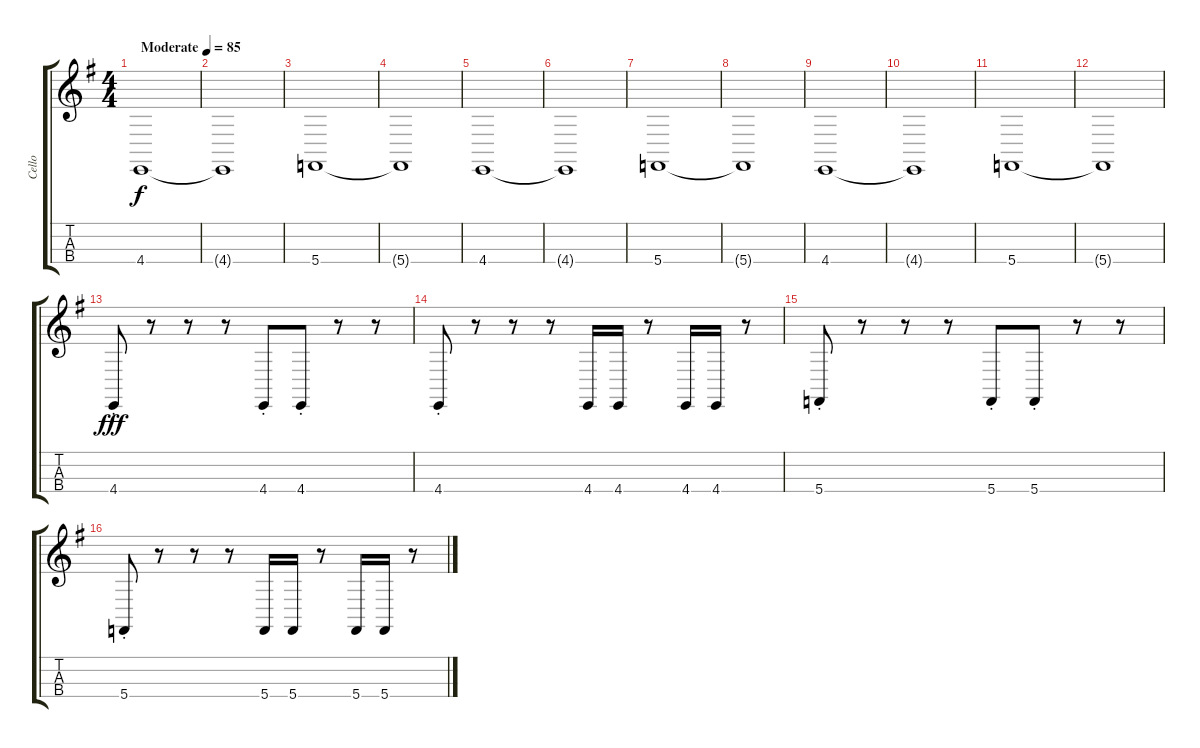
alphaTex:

\track ("Cello" "Cello") {instrument tremolostrings}
\staff {score tabs}
\tuning (A3 D3 G2 C2) {hide}
\ts (4 4)
\tempo (85 "Moderate")
\clef g2
\ks g
4.4.1{dy f instrument tremolostrings} |
4.4{t}.1 |
5.4.1 |
5.4{t}.1 |
4.4.1 |
4.4{t}.1 |
5.4.1 |
5.4{t}.1 |
4.4.1 |
4.4{t}.1 |
5.4.1 |
5.4{t}.1 |
4.4{st}.8{dy fff} r.8 r.8 r.8 4.4{st}.8 4.4{st}.8 r.8 r.8 |
4.4{st}.8 r.8 r.8 r.8 4.4.16 4.4.16 r.8 4.4.16 4.4.16 r.8 |
5.4{st}.8 r.8 r.8 r.8 5.4{st}.8 5.4{st}.8 r.8 r.8 |
5.4{st}.8 r.8 r.8 r.8 5.4.16 5.4.16 r.8 5.4.16 5.4.16 r.8
